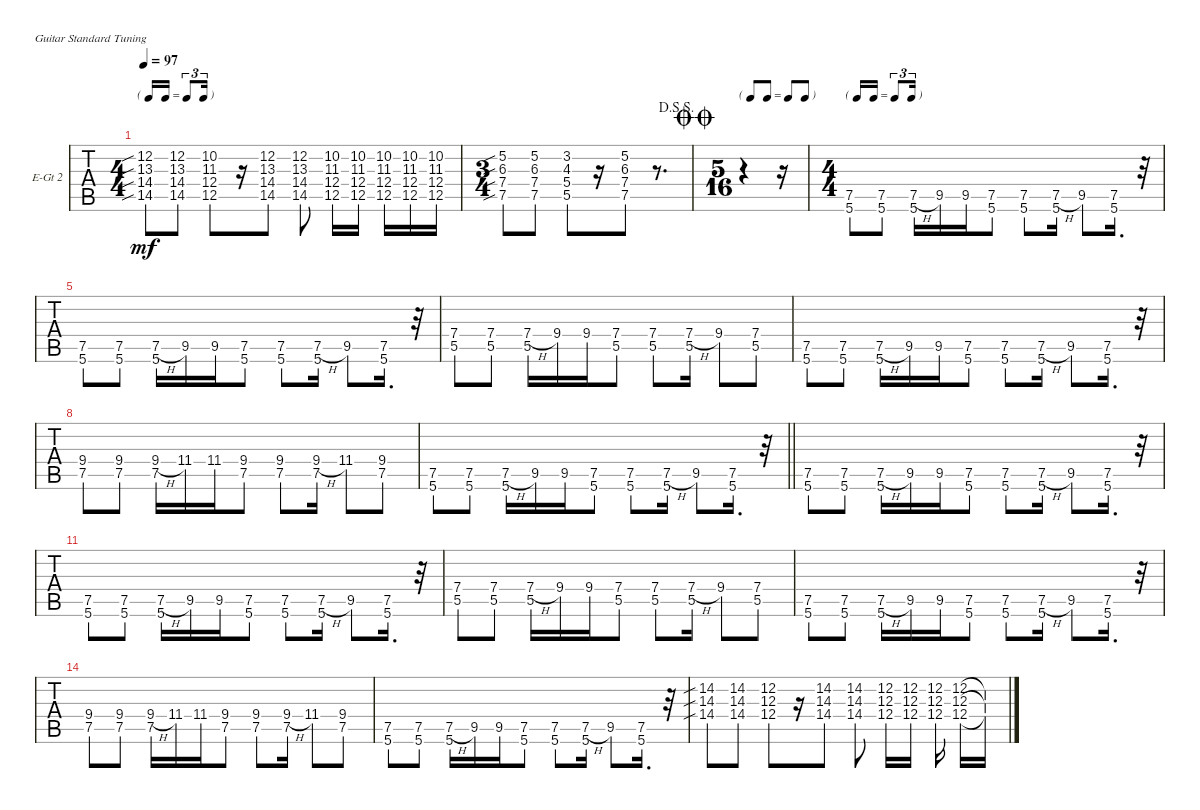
\defaultSystemsLayout 4
\bracketExtendMode nobrackets
\firstSystemTrackNameOrientation horizontal
\otherSystemsTrackNameOrientation horizontal
\defaultBarNumberDisplay FirstOfSystem
\track ("Guitar 2" "E-Gt 2") {instrument distortionguitar}
\staff {tabs}
\tuning (E4 B3 G3 D3 A2 E2)
\ts (4 4)
\tf triplet16th
\tempo 97
\clef g2
\scale
0.311897
\ks c
(13.3{sib st} 14.4{sib st} 12.2{sib st} 14.5{sib st}).8{dy mf} (13.3{st} 14.4{st} 12.2{st} 14.5{st}).8 (11.3 12.4 10.2 12.5).8 r.16 (13.3{st} 14.4{st} 12.2{st} 14.5{st}).8 (13.3{st} 14.4{st} 12.2{st} 14.5{st}).8{beam split} (11.3 12.4 10.2 12.5).16{beam merge} (11.3 12.4 10.2 12.5).16{beam split} (11.3 12.4 10.2 12.5).16 (11.3 12.4 10.2 12.5).16 (11.3 12.4 10.2 12.5).16 |
\ts (3 4)
\jump dalsegnosegno
(6.3{sib st} 7.4{sib st} 5.2{sib st} 7.5{sib st}).8 (6.3{st} 7.4{st} 5.2{st} 7.5{st}).8 (4.3 5.4 3.2 5.5).8 r.16 (6.3{st} 7.4{st} 5.2{st} 7.5{st}).8 r.8{d beam split} |
\ts (5 16)
\tf none
\jump doublecoda
r.4 r.16 |
\ts (4 4)
\tf triplet16th
(5.6{st} 7.5{st}).8 (5.6{st} 7.5{st}).8 (5.6 7.5{h}).16 9.5.16 9.5.16 (5.6{st} 7.5{st}).8 (7.5{st} 5.6{st}).8 (7.5{h} 5.6).16 9.5.8 (7.5 5.6).16{d} r.32 |
(5.6{st} 7.5{st}).8 (5.6{st} 7.5{st}).8 (5.6 7.5{h}).16 9.5.16 9.5.16 (5.6{st} 7.5{st}).8 (7.5{st} 5.6{st}).8 (7.5{h} 5.6).16 9.5.8 (7.5 5.6).16{d} r.32 |
(5.5{st} 7.4{st}).8 (5.5{st} 7.4{st}).8 (7.4{h} 5.5).16 9.4.16 9.4.16 (5.5{st} 7.4{st}).8 (5.5{st} 7.4{st}).8 (5.5 7.4{h}).16 9.4.8 (5.5 7.4).8 |
(5.6{st} 7.5{st}).8 (5.6{st} 7.5{st}).8 (5.6 7.5{h}).16 9.5.16 9.5.16 (5.6{st} 7.5{st}).8 (7.5{st} 5.6{st}).8 (7.5{h} 5.6).16 9.5.8 (7.5 5.6).16{d} r.32 |
(7.5{st} 9.4{st}).8 (7.5{st} 9.4{st}).8 (7.5 9.4{h}).16 11.4.16 11.4.16 (9.4{st} 7.5{st}).8 (7.5{st} 9.4{st}).8 (7.5 9.4{h}).16 11.4.8 (7.5 9.4).8 |
\barLineRight lightlight
(5.6{st} 7.5{st}).8 (5.6{st} 7.5{st}).8 (5.6 7.5{h}).16 9.5.16 9.5.16 (5.6{st} 7.5{st}).8 (7.5{st} 5.6{st}).8 (7.5{h} 5.6).16 9.5.8 (7.5 5.6).16{d} r.32 |
(5.6{st} 7.5{st}).8 (5.6{st} 7.5{st}).8 (5.6 7.5{h}).16 9.5.16 9.5.16 (5.6{st} 7.5{st}).8 (7.5{st} 5.6{st}).8 (7.5{h} 5.6).16 9.5.8 (7.5 5.6).16{d} r.32 |
(5.6{st} 7.5{st}).8 (5.6{st} 7.5{st}).8 (5.6 7.5{h}).16 9.5.16 9.5.16 (5.6{st} 7.5{st}).8 (7.5{st} 5.6{st}).8 (7.5{h} 5.6).16 9.5.8 (7.5 5.6).16{d} r.32 |
(5.5{st} 7.4{st}).8 (5.5{st} 7.4{st}).8 (7.4{h} 5.5).16 9.4.16 9.4.16 (5.5{st} 7.4{st}).8 (5.5{st} 7.4{st}).8 (5.5 7.4{h}).16 9.4.8 (5.5 7.4).8 |
(5.6{st} 7.5{st}).8 (5.6{st} 7.5{st}).8 (5.6 7.5{h}).16 9.5.16 9.5.16 (5.6{st} 7.5{st}).8 (7.5{st} 5.6{st}).8 (7.5{h} 5.6).16 9.5.8 (7.5 5.6).16{d} r.32 |
(7.5{st} 9.4{st}).8 (7.5{st} 9.4{st}).8 (7.5 9.4{h}).16 11.4.16 11.4.16 (9.4{st} 7.5{st}).8 (7.5{st} 9.4{st}).8 (7.5 9.4{h}).16 11.4.8 (7.5 9.4).8 |
(5.6{st} 7.5{st}).8 (5.6{st} 7.5{st}).8 (5.6 7.5{h}).16 9.5.16 9.5.16 (5.6{st} 7.5{st}).8 (7.5{st} 5.6{st}).8 (7.5{h} 5.6).16 9.5.8 (7.5 5.6).16{d} r.32 |
(14.3{sib st} 14.4{sib st} 14.2{sib st}).8 (14.3{st} 14.4{st} 14.2{st}).8 (12.3 12.4 12.2).8 r.16 (14.3{st} 14.4{st} 14.2{st}).8 (14.3{st} 14.4{st} 14.2{st}).8{beam split} (12.3 12.4 12.2).16{beam merge} (12.3 12.4 12.2).16{beam split} (12.3 12.4 12.2).16{beam split} (12.3 12.4 12.2).16{beam merge} (12.3{t} 12.4{t} 12.2{t}).16
